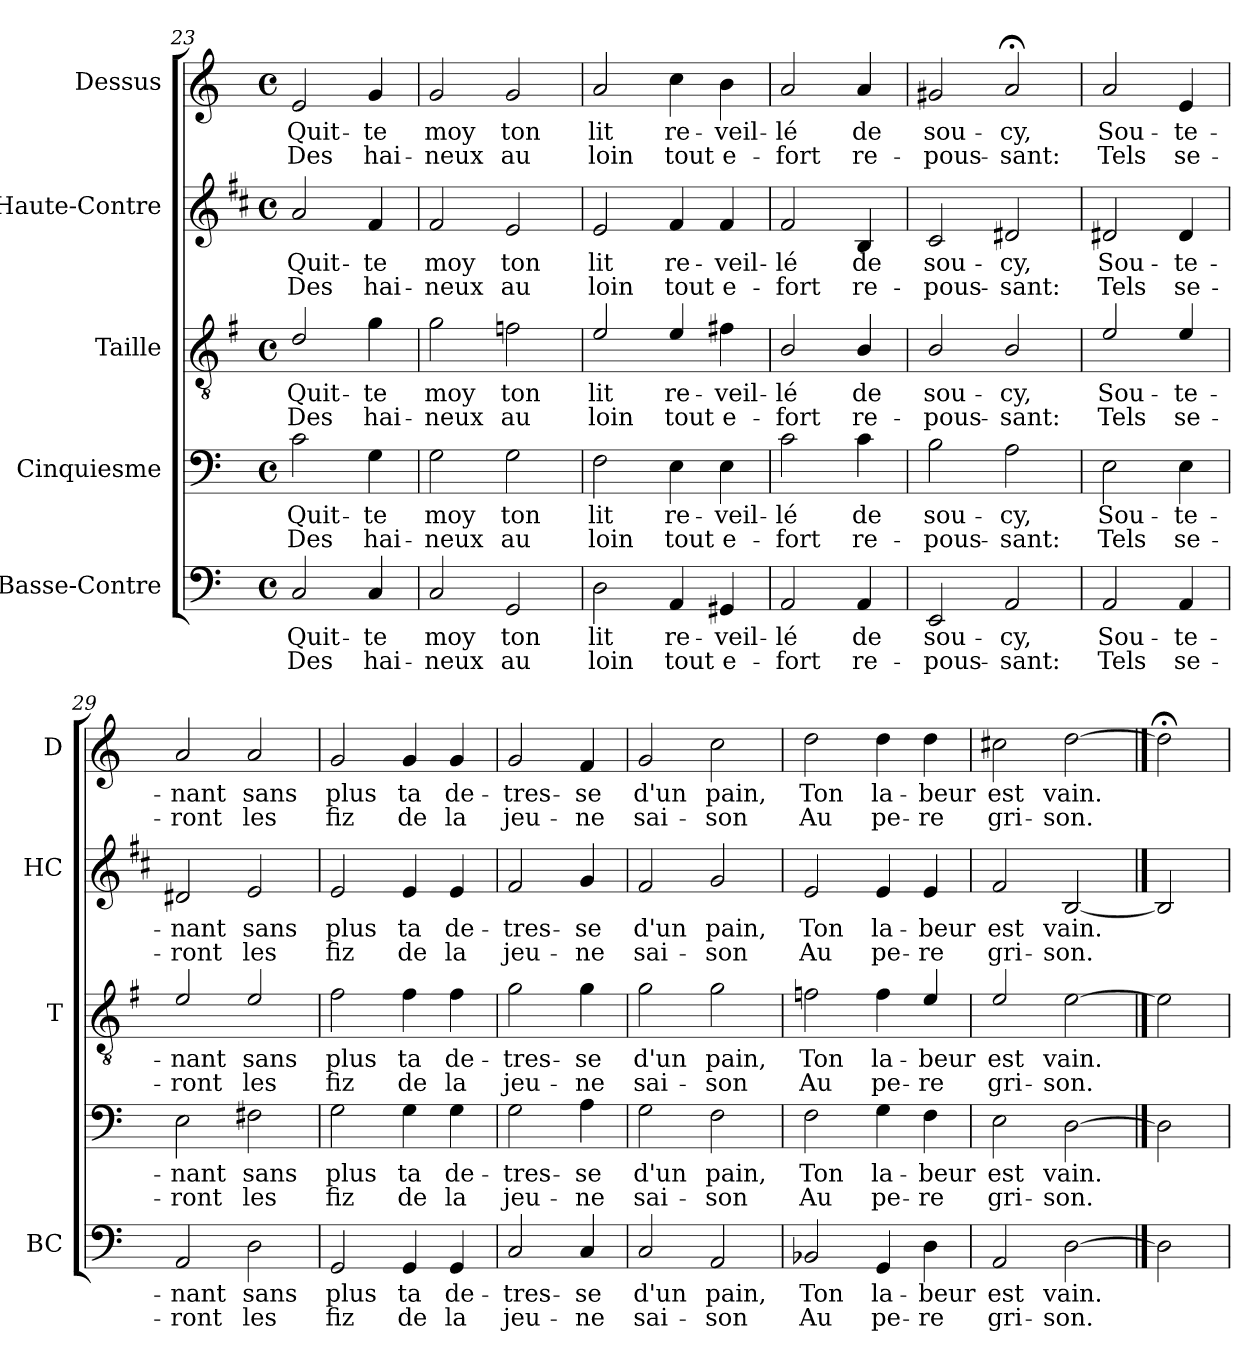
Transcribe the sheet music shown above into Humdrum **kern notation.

**kern	**text	**text	**kern	**text	**text	**kern	**text	**text	**kern	**text	**text	**kern	**text	**text
*part5	*part5	*part5	*part4	*part4	*part4	*part3	*part3	*part3	*part2	*part2	*part2	*part1	*part1	*part1
*staff5	*staff5	*staff5	*staff4	*staff4	*staff4	*staff3	*staff3	*staff3	*staff2	*staff2	*staff2	*staff1	*staff1	*staff1
*I"Basse-Contre	*	*	*I"Cinquiesme	*	*	*I"Taille	*	*	*I"Haute-Contre	*	*	*I"Dessus	*	*
*I'BC	*	*	*	*	*	*I'T	*	*	*I'HC	*	*	*I'D	*	*
*clefF4	*	*	*clefF4	*	*	*clefGv2	*	*	*clefG2	*	*	*clefG2	*	*
*	*	*	*	*	*	*ITrd4c7	*	*	*ITrd1c2	*	*	*	*	*
*k[]	*	*	*k[]	*	*	*k[]	*	*	*k[]	*	*	*k[]	*	*
*C:	*	*	*C:	*	*	*C:	*	*	*C:	*	*	*C:	*	*
*M4/4	*	*	*M4/4	*	*	*M4/4	*	*	*M4/4	*	*	*M4/4	*	*
*met(c)	*	*	*met(c)	*	*	*met(c)	*	*	*met(c)	*	*	*met(c)	*	*
=23	=23	=23	=23	=23	=23	=23	=23	=23	=23	=23	=23	=23	=23	=23
!	!LO:LY:b	!LO:LY:b	!	!LO:LY:b	!LO:LY:b	!	!LO:LY:b	!LO:LY:b	!	!LO:LY:b	!LO:LY:b	!	!LO:LY:b	!LO:LY:b
2C/	Quit-	Des	2c\	Quit-	Des	2G/	Quit-	Des	2g/	Quit-	Des	2e/	Quit-	Des
!	!LO:LY:b	!LO:LY:b	!	!LO:LY:b	!LO:LY:b	!	!LO:LY:b	!LO:LY:b	!	!LO:LY:b	!LO:LY:b	!	!LO:LY:b	!LO:LY:b
4C/	-te	hai-	4G\	-te	hai-	4c\	-te	hai-	4e/	-te	hai-	4g/	-te	hai-
=24	=24	=24	=24	=24	=24	=24	=24	=24	=24	=24	=24	=24	=24	=24
!	!LO:LY:b	!LO:LY:b	!	!LO:LY:b	!LO:LY:b	!	!LO:LY:b	!LO:LY:b	!	!LO:LY:b	!LO:LY:b	!	!LO:LY:b	!LO:LY:b
2C/	moy	-neux	2G\	moy	-neux	2c\	moy	-neux	2e/	moy	-neux	2g/	moy	-neux
!	!LO:LY:b	!LO:LY:b	!	!LO:LY:b	!LO:LY:b	!	!LO:LY:b	!LO:LY:b	!	!LO:LY:b	!LO:LY:b	!	!LO:LY:b	!LO:LY:b
2GG/	ton	au	2G\	ton	au	2B-X\	ton	au	2d/	ton	au	2g/	ton	au
=25	=25	=25	=25	=25	=25	=25	=25	=25	=25	=25	=25	=25	=25	=25
!	!LO:LY:b	!LO:LY:b	!	!LO:LY:b	!LO:LY:b	!	!LO:LY:b	!LO:LY:b	!	!LO:LY:b	!LO:LY:b	!	!LO:LY:b	!LO:LY:b
2D\	lit	loin	2F\	lit	loin	2A/	lit	loin	2d/	lit	loin	2a/	lit	loin
!	!LO:LY:b	!LO:LY:b	!	!LO:LY:b	!LO:LY:b	!	!LO:LY:b	!LO:LY:b	!	!LO:LY:b	!LO:LY:b	!	!LO:LY:b	!LO:LY:b
4AA/	re-	tout	4E\	re-	tout	4A/	re-	tout	4e/	re-	tout	4cc\	re-	tout
!	!LO:LY:b	!LO:LY:b	!	!LO:LY:b	!LO:LY:b	!	!LO:LY:b	!LO:LY:b	!	!LO:LY:b	!LO:LY:b	!	!LO:LY:b	!LO:LY:b
4GG#X/	-veil-	e-	4E\	-veil-	e-	4Bni\	-veil-	e-	4e/	-veil-	e-	4b\	-veil-	e-
=26	=26	=26	=26	=26	=26	=26	=26	=26	=26	=26	=26	=26	=26	=26
!	!LO:LY:b	!LO:LY:b	!	!LO:LY:b	!LO:LY:b	!	!LO:LY:b	!LO:LY:b	!	!LO:LY:b	!LO:LY:b	!	!LO:LY:b	!LO:LY:b
2AA/	-lé	-fort	2c\	-lé	-fort	2E/	-lé	-fort	2e/	-lé	-fort	2a/	-lé	-fort
!	!LO:LY:b	!LO:LY:b	!	!LO:LY:b	!LO:LY:b	!	!LO:LY:b	!LO:LY:b	!	!LO:LY:b	!LO:LY:b	!	!LO:LY:b	!LO:LY:b
4AA/	de	re-	4c\	de	re-	4E/	de	re-	4A/	de	re-	4a/	de	re-
=27	=27	=27	=27	=27	=27	=27	=27	=27	=27	=27	=27	=27	=27	=27
!	!LO:LY:b	!LO:LY:b	!	!LO:LY:b	!LO:LY:b	!	!LO:LY:b	!LO:LY:b	!	!LO:LY:b	!LO:LY:b	!	!LO:LY:b	!LO:LY:b
2EE/	sou-	-pous-	2B\	sou-	-pous-	2E/	sou-	-pous-	2B/	sou-	-pous-	2g#X/	sou-	-pous-
!	!LO:LY:b	!LO:LY:b	!	!LO:LY:b	!LO:LY:b	!	!LO:LY:b	!LO:LY:b	!	!LO:LY:b	!LO:LY:b	!	!LO:LY:b	!LO:LY:b
2AA/	-cy,	-sant:	2A\	-cy,	-sant:	2E/	-cy,	-sant:	2c#X/	-cy,	-sant:	2a;</	-cy,	-sant:
!!LO:LB:g=z
=28!	=28!	=28!	=28!	=28!	=28!	=28!	=28!	=28!	=28!	=28!	=28!	=28!	=28!	=28!
!	!LO:LY:b	!LO:LY:b	!	!LO:LY:b	!LO:LY:b	!	!LO:LY:b	!LO:LY:b	!	!LO:LY:b	!LO:LY:b	!	!LO:LY:b	!LO:LY:b
2AA/	Sou-	Tels	2E\	Sou-	Tels	2A/	Sou-	Tels	2c#X/	Sou-	Tels	2a/	Sou-	Tels
!	!LO:LY:b	!LO:LY:b	!	!LO:LY:b	!LO:LY:b	!	!LO:LY:b	!LO:LY:b	!	!LO:LY:b	!LO:LY:b	!	!LO:LY:b	!LO:LY:b
4AA/	-te-	se-	4E\	-te-	se-	4A/	-te-	se-	4c#/	-te-	se-	4e/	-te-	se-
=29	=29	=29	=29	=29	=29	=29	=29	=29	=29	=29	=29	=29	=29	=29
!	!LO:LY:b	!LO:LY:b	!	!LO:LY:b	!LO:LY:b	!	!LO:LY:b	!LO:LY:b	!	!LO:LY:b	!LO:LY:b	!	!LO:LY:b	!LO:LY:b
2AA/	-nant	-ront	2E\	-nant	-ront	2A/	-nant	-ront	2c#X/	-nant	-ront	2a/	-nant	-ront
!	!LO:LY:b	!LO:LY:b	!	!LO:LY:b	!LO:LY:b	!	!LO:LY:b	!LO:LY:b	!	!LO:LY:b	!LO:LY:b	!	!LO:LY:b	!LO:LY:b
2D\	sans	les	2F#X\	sans	les	2A/	sans	les	2d/	sans	les	2a/	sans	les
=30	=30	=30	=30	=30	=30	=30	=30	=30	=30	=30	=30	=30	=30	=30
!	!LO:LY:b	!LO:LY:b	!	!LO:LY:b	!LO:LY:b	!	!LO:LY:b	!LO:LY:b	!	!LO:LY:b	!LO:LY:b	!	!LO:LY:b	!LO:LY:b
2GG/	plus	fiz	2G\	plus	fiz	2B\	plus	fiz	2d/	plus	fiz	2g/	plus	fiz
!	!LO:LY:b	!LO:LY:b	!	!LO:LY:b	!LO:LY:b	!	!LO:LY:b	!LO:LY:b	!	!LO:LY:b	!LO:LY:b	!	!LO:LY:b	!LO:LY:b
4GG/	ta	de	4G\	ta	de	4B\	ta	de	4d/	ta	de	4g/	ta	de
!	!LO:LY:b	!LO:LY:b	!	!LO:LY:b	!LO:LY:b	!	!LO:LY:b	!LO:LY:b	!	!LO:LY:b	!LO:LY:b	!	!LO:LY:b	!LO:LY:b
4GG/	de-	la	4G\	de-	la	4B\	de-	la	4d/	de-	la	4g/	de-	la
=31	=31	=31	=31	=31	=31	=31	=31	=31	=31	=31	=31	=31	=31	=31
!	!LO:LY:b	!LO:LY:b	!	!LO:LY:b	!LO:LY:b	!	!LO:LY:b	!LO:LY:b	!	!LO:LY:b	!LO:LY:b	!	!LO:LY:b	!LO:LY:b
2C/	-tres-	jeu-	2G\	-tres-	jeu-	2c\	-tres-	jeu-	2e/	-tres-	jeu-	2g/	-tres-	jeu-
!	!LO:LY:b	!LO:LY:b	!	!LO:LY:b	!LO:LY:b	!	!LO:LY:b	!LO:LY:b	!	!LO:LY:b	!LO:LY:b	!	!LO:LY:b	!LO:LY:b
4C/	-se	-ne	4A\	-se	-ne	4c\	-se	-ne	4f/	-se	-ne	4f/	-se	-ne
=32	=32	=32	=32	=32	=32	=32	=32	=32	=32	=32	=32	=32	=32	=32
!	!LO:LY:b	!LO:LY:b	!	!LO:LY:b	!LO:LY:b	!	!LO:LY:b	!LO:LY:b	!	!LO:LY:b	!LO:LY:b	!	!LO:LY:b	!LO:LY:b
2C/	d'un	sai-	2G\	d'un	sai-	2c\	d'un	sai-	2e/	d'un	sai-	2g/	d'un	sai-
!	!LO:LY:b	!LO:LY:b	!	!LO:LY:b	!LO:LY:b	!	!LO:LY:b	!LO:LY:b	!	!LO:LY:b	!LO:LY:b	!	!LO:LY:b	!LO:LY:b
2AA/	pain,	-son	2F\	pain,	-son	2c\	pain,	-son	2f/	pain,	-son	2cc\	pain,	-son
=33!	=33!	=33!	=33!	=33!	=33!	=33!	=33!	=33!	=33!	=33!	=33!	=33!	=33!	=33!
!	!LO:LY:b	!LO:LY:b	!	!LO:LY:b	!LO:LY:b	!	!LO:LY:b	!LO:LY:b	!	!LO:LY:b	!LO:LY:b	!	!LO:LY:b	!LO:LY:b
2BB-X/	Ton	Au	2F\	Ton	Au	2B-X\	Ton	Au	2d/	Ton	Au	2dd\	Ton	Au
!	!LO:LY:b	!LO:LY:b	!	!LO:LY:b	!LO:LY:b	!	!LO:LY:b	!LO:LY:b	!	!LO:LY:b	!LO:LY:b	!	!LO:LY:b	!LO:LY:b
4GG/	la-	pe-	4G\	la-	pe-	4B-\	la-	pe-	4d/	la-	pe-	4dd\	la-	pe-
!	!LO:LY:b	!LO:LY:b	!	!LO:LY:b	!LO:LY:b	!	!LO:LY:b	!LO:LY:b	!	!LO:LY:b	!LO:LY:b	!	!LO:LY:b	!LO:LY:b
4D\	-beur	-re	4F\	-beur	-re	4A/	-beur	-re	4d/	-beur	-re	4dd\	-beur	-re
=34	=34	=34	=34	=34	=34	=34	=34	=34	=34	=34	=34	=34	=34	=34
!	!LO:LY:b	!LO:LY:b	!	!LO:LY:b	!LO:LY:b	!	!LO:LY:b	!LO:LY:b	!	!LO:LY:b	!LO:LY:b	!	!LO:LY:b	!LO:LY:b
2AA/	est	gri-	2E\	est	gri-	2A/	est	gri-	2e/	est	gri-	2cc#X\	est	gri-
!	!LO:LY:b	!LO:LY:b	!	!LO:LY:b	!LO:LY:b	!	!LO:LY:b	!LO:LY:b	!	!LO:LY:b	!LO:LY:b	!	!LO:LY:b	!LO:LY:b
[2D	vain.	-son.	[2D	vain.	-son.	[2A	vain.	-son.	[2A	vain.	-son.	[2dd	vain.	-son.
==35	==35	==35	==35	==35	==35	==35	==35	==35	==35	==35	==35	==35	==35	==35
2D]	.	.	2D]	.	.	2A]	.	.	2A]	.	.	2dd;<]	.	.
=	=	=	=	=	=	=	=	=	=	=	=	=	=	=
*-	*-	*-	*-	*-	*-	*-	*-	*-	*-	*-	*-	*-	*-	*-
